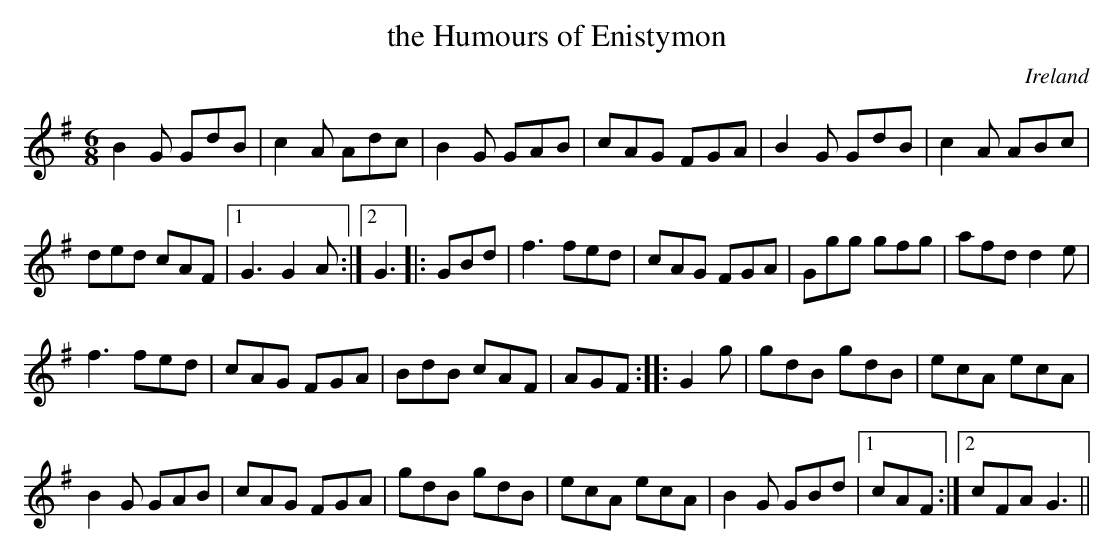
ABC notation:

X:1
T:the Humours of Enistymon
M:6/8
O:Ireland
K:G
B2G GdB|c2A Adc|B2G GAB|cAG FGA|\
B2G GdB|c2A ABc|
ded cAF|1 G3 G2A :|2 G3|:\
GBd|\
f3 fed|cAG FGA|Ggg gfg|afd d2e|
f3 fed|cAG FGA|BdB cAF|AGF ::\
G2g|\
gdB gdB|ecA ecA|
B2G GAB|cAG FGA|\
gdB gdB|ecA ecA|B2G GBd|1 cAF :|2 cFA G3||
